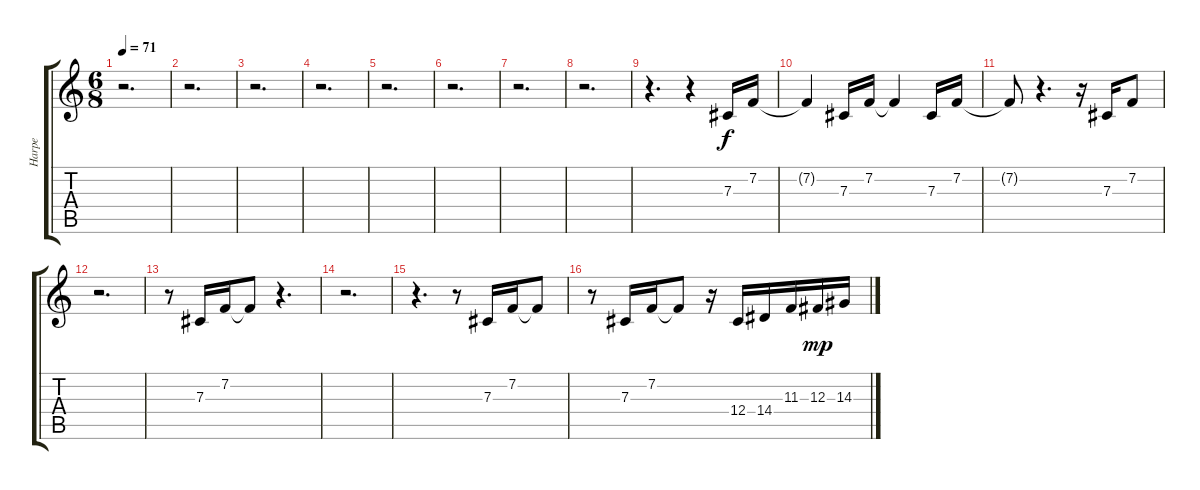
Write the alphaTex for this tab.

\track ("Harpe" "Harpe") {instrument orchestralharp}
\staff {score tabs}
\tuning (Eb4 Bb3 Gb3 Db3 Ab2 Eb2) {hide}
\ts (6 8)
\tempo 71
\clef g2
\ks c
r.2{d dy f} |
r.2{d} |
r.2{d} |
r.2{d} |
r.2{d} |
r.2{d} |
r.2{d} |
r.2{d} |
r.4{d} r.4 7.3.16 7.2.16 |
7.2{t}.4 7.3.16 7.2.16 7.2{t}.4 7.3.16 7.2.16 |
7.2{t}.8 r.4{d} r.16 7.3.16 7.2.8 |
r.2{d} |
r.8 7.3.16 7.2.16 7.2{t}.8 r.4{d} |
r.2{d} |
r.4{d} r.8 7.3.16 7.2.16 7.2{t}.8 |
r.8 7.3.16 7.2.16 7.2{t}.8 r.16 12.4.16 14.4.16 11.3.16 12.3.16{dy mp} 14.3.16
